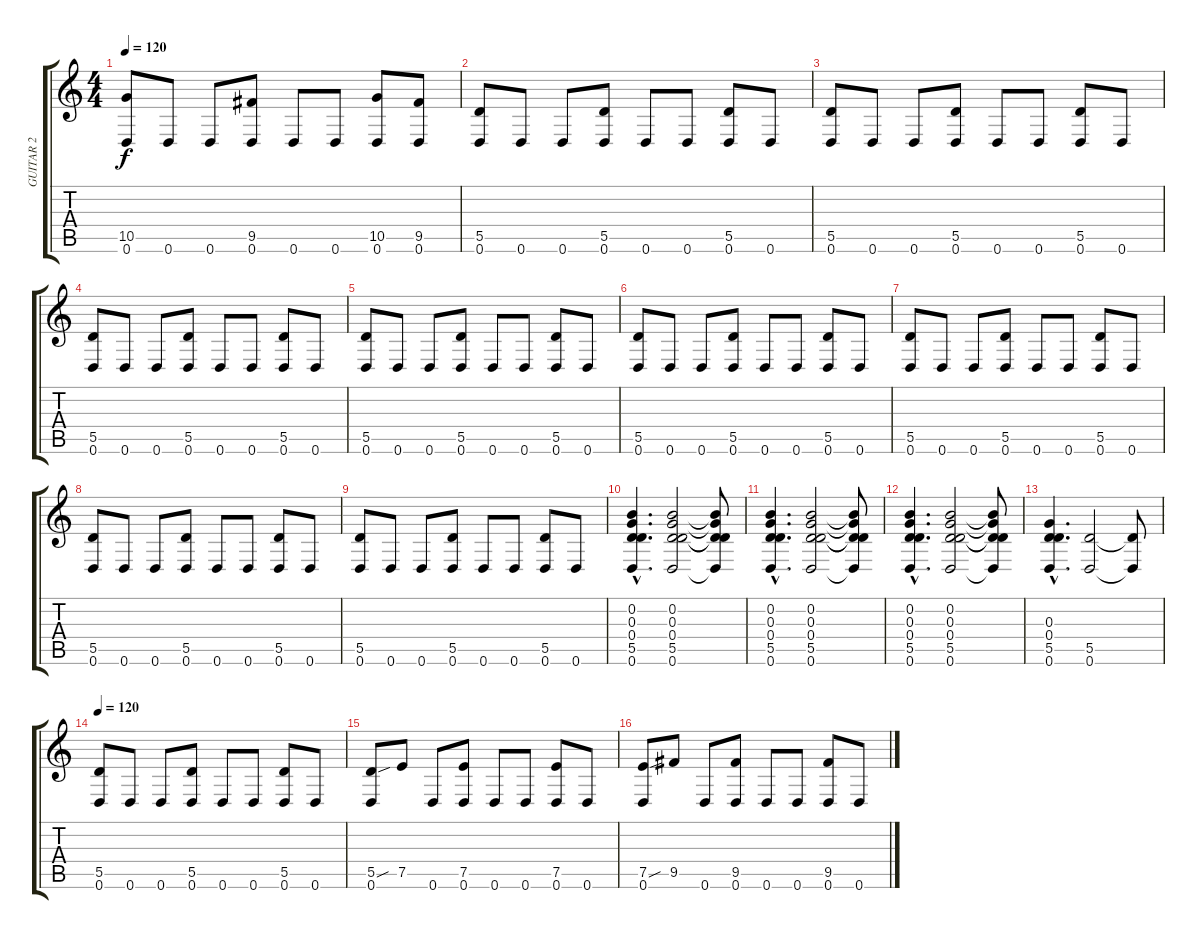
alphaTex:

\track ("GUITAR 2" "GUITAR 2") {instrument overdrivenguitar}
\staff {score tabs}
\tuning (E4 B3 G3 D3 A2 D2) {hide}
\ts (4 4)
\tempo 120
\clef g2
\ks c
(10.5 0.6).8{dy f} 0.6.8 0.6.8 (9.5 0.6).8 0.6.8 0.6.8 (10.5 0.6).8 (9.5 0.6).8 |
(5.5 0.6).8 0.6.8 0.6.8 (5.5 0.6).8 0.6.8 0.6.8 (5.5 0.6).8 0.6.8 |
(5.5 0.6).8 0.6.8 0.6.8 (5.5 0.6).8 0.6.8 0.6.8 (5.5 0.6).8 0.6.8 |
(5.5 0.6).8 0.6.8 0.6.8 (5.5 0.6).8 0.6.8 0.6.8 (5.5 0.6).8 0.6.8 |
(5.5 0.6).8 0.6.8 0.6.8 (5.5 0.6).8 0.6.8 0.6.8 (5.5 0.6).8 0.6.8 |
(5.5 0.6).8 0.6.8 0.6.8 (5.5 0.6).8 0.6.8 0.6.8 (5.5 0.6).8 0.6.8 |
(5.5 0.6).8 0.6.8 0.6.8 (5.5 0.6).8 0.6.8 0.6.8 (5.5 0.6).8 0.6.8 |
(5.5 0.6).8 0.6.8 0.6.8 (5.5 0.6).8 0.6.8 0.6.8 (5.5 0.6).8 0.6.8 |
(5.5 0.6).8 0.6.8 0.6.8 (5.5 0.6).8 0.6.8 0.6.8 (5.5 0.6).8 0.6.8 |
(0.2{hac} 0.3{hac} 0.4{hac} 5.5{hac} 0.6{hac}).4{d} (0.2 0.3 0.4 5.5 0.6).2 (0.2{t} 0.3{t} 0.4{t} 5.5{t} 0.6{t}).8 |
(0.2{hac} 0.3{hac} 0.4{hac} 5.5{hac} 0.6{hac}).4{d} (0.2 0.3 0.4 5.5 0.6).2 (0.2{t} 0.3{t} 0.4{t} 5.5{t} 0.6{t}).8 |
(0.2{hac} 0.3{hac} 0.4{hac} 5.5{hac} 0.6{hac}).4{d} (0.2 0.3 0.4 5.5 0.6).2 (0.2{t} 0.3{t} 0.4{t} 5.5{t} 0.6{t}).8 |
(0.3{hac} 0.4{hac} 5.5{hac} 0.6{hac}).4{d} (5.5 0.6).2 (5.5{t} 0.6{t}).8 |
\tempo 120
(5.5 0.6).8 0.6.8 0.6.8 (5.5 0.6).8 0.6.8 0.6.8 (5.5 0.6).8 0.6.8 |
(5.5{sou} 0.6).8 7.5.8 0.6.8 (7.5 0.6).8 0.6.8 0.6.8 (7.5 0.6).8 0.6.8 |
(7.5{sou} 0.6).8 9.5.8 0.6.8 (9.5 0.6).8 0.6.8 0.6.8 (9.5 0.6).8 0.6.8
